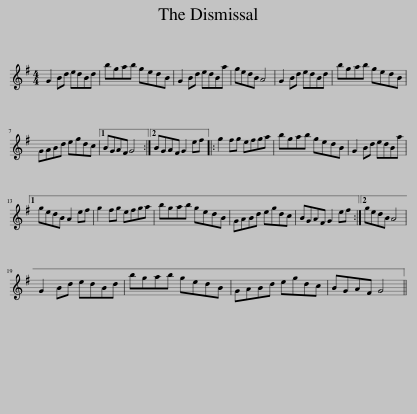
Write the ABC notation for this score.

X:1
L:1/8
M:4/4
I:linebreak $
K:G
V:1 treble
V:1
 G2 Bd edBd | bgab gedB | G2 Bd edBa | gedB A4 | G2 Bd edBd | %5
 bgab gedB |$ GABd egdc |1 BGAF G4 :|2 BGAF G2 ef |: g2 fg efga | %10
 bgab gedB | G2 Bd edBa |1$ gedB A2 ef | g2 fg efga | bgab gedB | %15
 GABd egdc | BGAF G2 ef :|2 gedB A4 |$ G2 Bd edBd | bgab gedB | %20
 GABd egdc | BGAF G4 || %22
